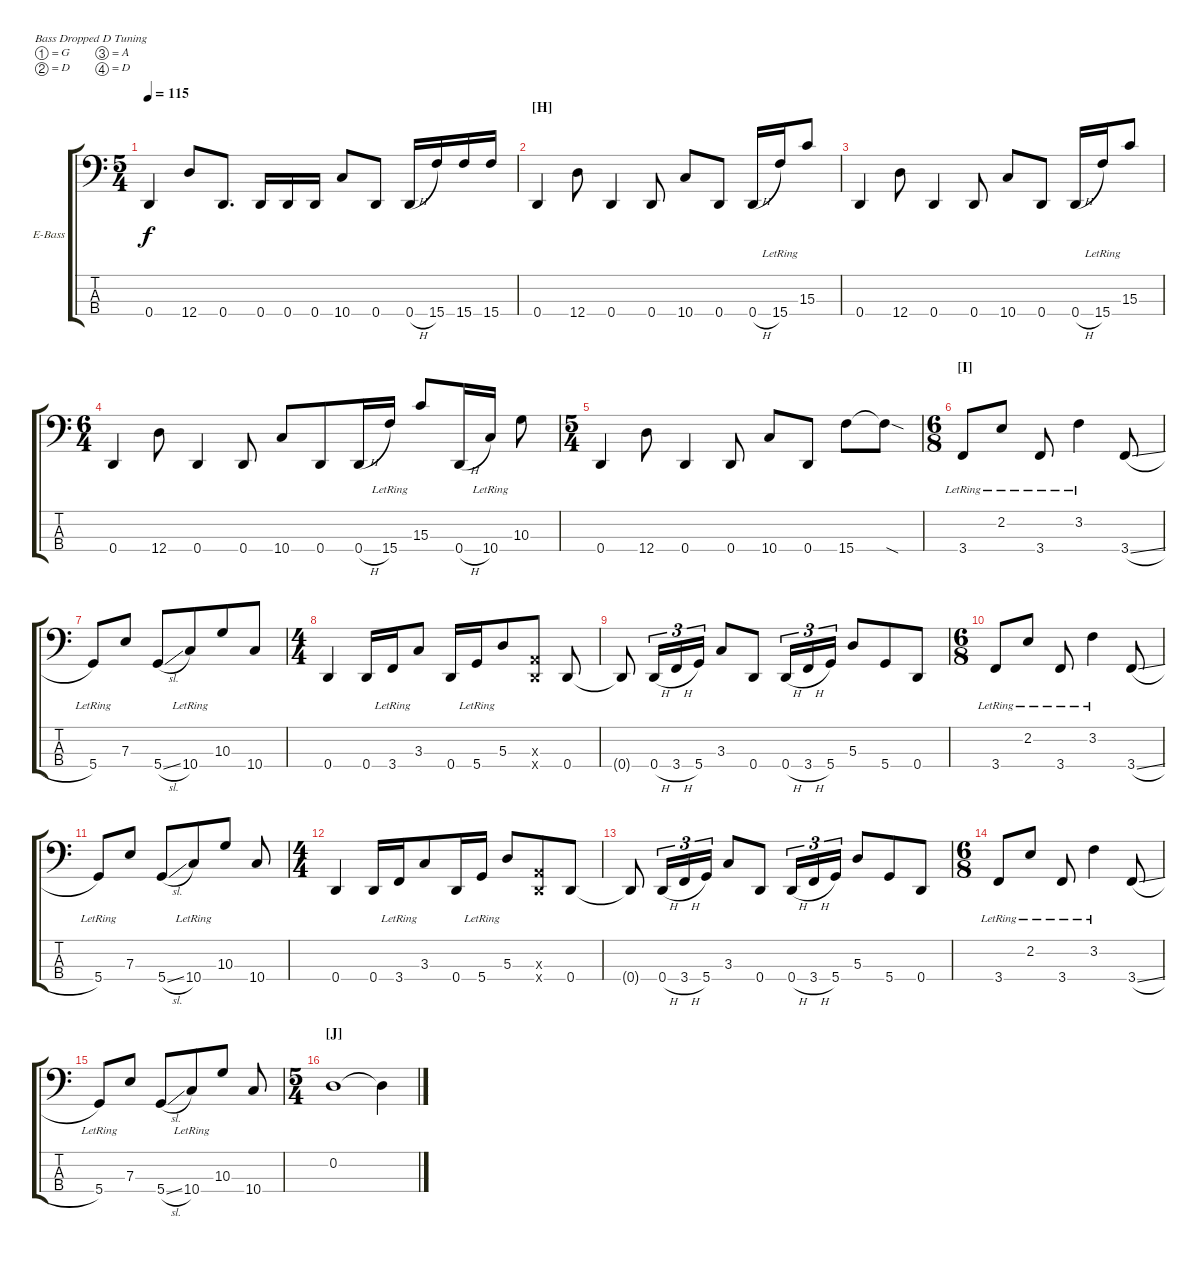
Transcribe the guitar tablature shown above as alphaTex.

\defaultSystemsLayout 4
\bracketExtendMode groupsimilarinstruments
\firstSystemTrackNameOrientation horizontal
\otherSystemsTrackNameOrientation horizontal
\track ("Electric Bass" "E-Bass") {instrument electricbassfinger}
\staff {score tabs}
\tuning (G2 D2 A1 D1)
\ts (5 4)
\tempo 115
\clef f4
\ks c
0.4.4{dy f} 12.4.8 0.4.8{d} 0.4.16 0.4.16 0.4.16 10.4.8 0.4.8 0.4{h}.16 15.4.16 15.4.16 15.4.16 |
\section ("H" "")
0.4.4 12.4.8 0.4.4 0.4.8 10.4.8 0.4.8 0.4{h}.16 15.4{lr}.16 15.3.8 |
0.4.4 12.4.8 0.4.4 0.4.8 10.4.8 0.4.8 0.4{h}.16 15.4{lr}.16 15.3.8 |
\ts (6 4)
\beaming (8 2 4 3 2 1)
0.4.4 12.4.8 0.4.4 0.4.8 10.4.8 0.4.8 0.4{h}.16 15.4{lr}.16 15.3.8 0.4{h}.16 10.4{lr}.16 10.3.8 |
\ts (5 4)
\beaming (8 2 4 2 2)
0.4.4 12.4.8 0.4.4 0.4.8 10.4.8 0.4.8 15.4.8 15.4{sod t}.8 |
\ts (6 8)
\section ("I" "")
3.4{lr}.8 2.2{lr}.8 3.4{lr}.8 3.2{lr}.4 3.4{sl}.8 |
5.4{lr}.8 7.3.8 5.4{sl}.8 10.4{lr}.8 10.3.8 10.4.8 |
\ts (4 4)
\beaming (8 2 2 3 1)
0.4.4 0.4.16 3.4{lr}.16 3.3.8 0.4.16 5.4{lr}.16 5.3.8 (0.3{x} 0.4{x}).8 0.4.8 |
\beaming (8 2 3 3)
0.4{t}.8 0.4{h}.16{tu (3 2)} 3.4{h}.16{tu (3 2)} 5.4.16{tu (3 2)} 3.3.8 0.4.8 0.4{h}.16{tu (3 2)} 3.4{h}.16{tu (3 2)} 5.4.16{tu (3 2)} 5.3.8 5.4.8 0.4.8 |
\ts (6 8)
3.4{lr}.8 2.2{lr}.8 3.4{lr}.8 3.2{lr}.4 3.4{sl}.8 |
5.4{lr}.8 7.3.8 5.4{sl}.8 10.4{lr}.8 10.3.8 10.4.8 |
\ts (4 4)
0.4.4 0.4.16 3.4{lr}.16 3.3.8 0.4.16 5.4{lr}.16 5.3.8 (0.3{x} 0.4{x}).8 0.4.8 |
0.4{t}.8 0.4{h}.16{tu (3 2)} 3.4{h}.16{tu (3 2)} 5.4.16{tu (3 2)} 3.3.8 0.4.8 0.4{h}.16{tu (3 2)} 3.4{h}.16{tu (3 2)} 5.4.16{tu (3 2)} 5.3.8 5.4.8 0.4.8 |
\ts (6 8)
3.4{lr}.8 2.2{lr}.8 3.4{lr}.8 3.2{lr}.4 3.4{sl}.8 |
5.4{lr}.8 7.3.8 5.4{sl}.8 10.4{lr}.8 10.3.8 10.4.8 |
\ts (5 4)
\beaming (8 2 4 3 1)
\section ("J" "")
0.2.1 0.2{t}.4
